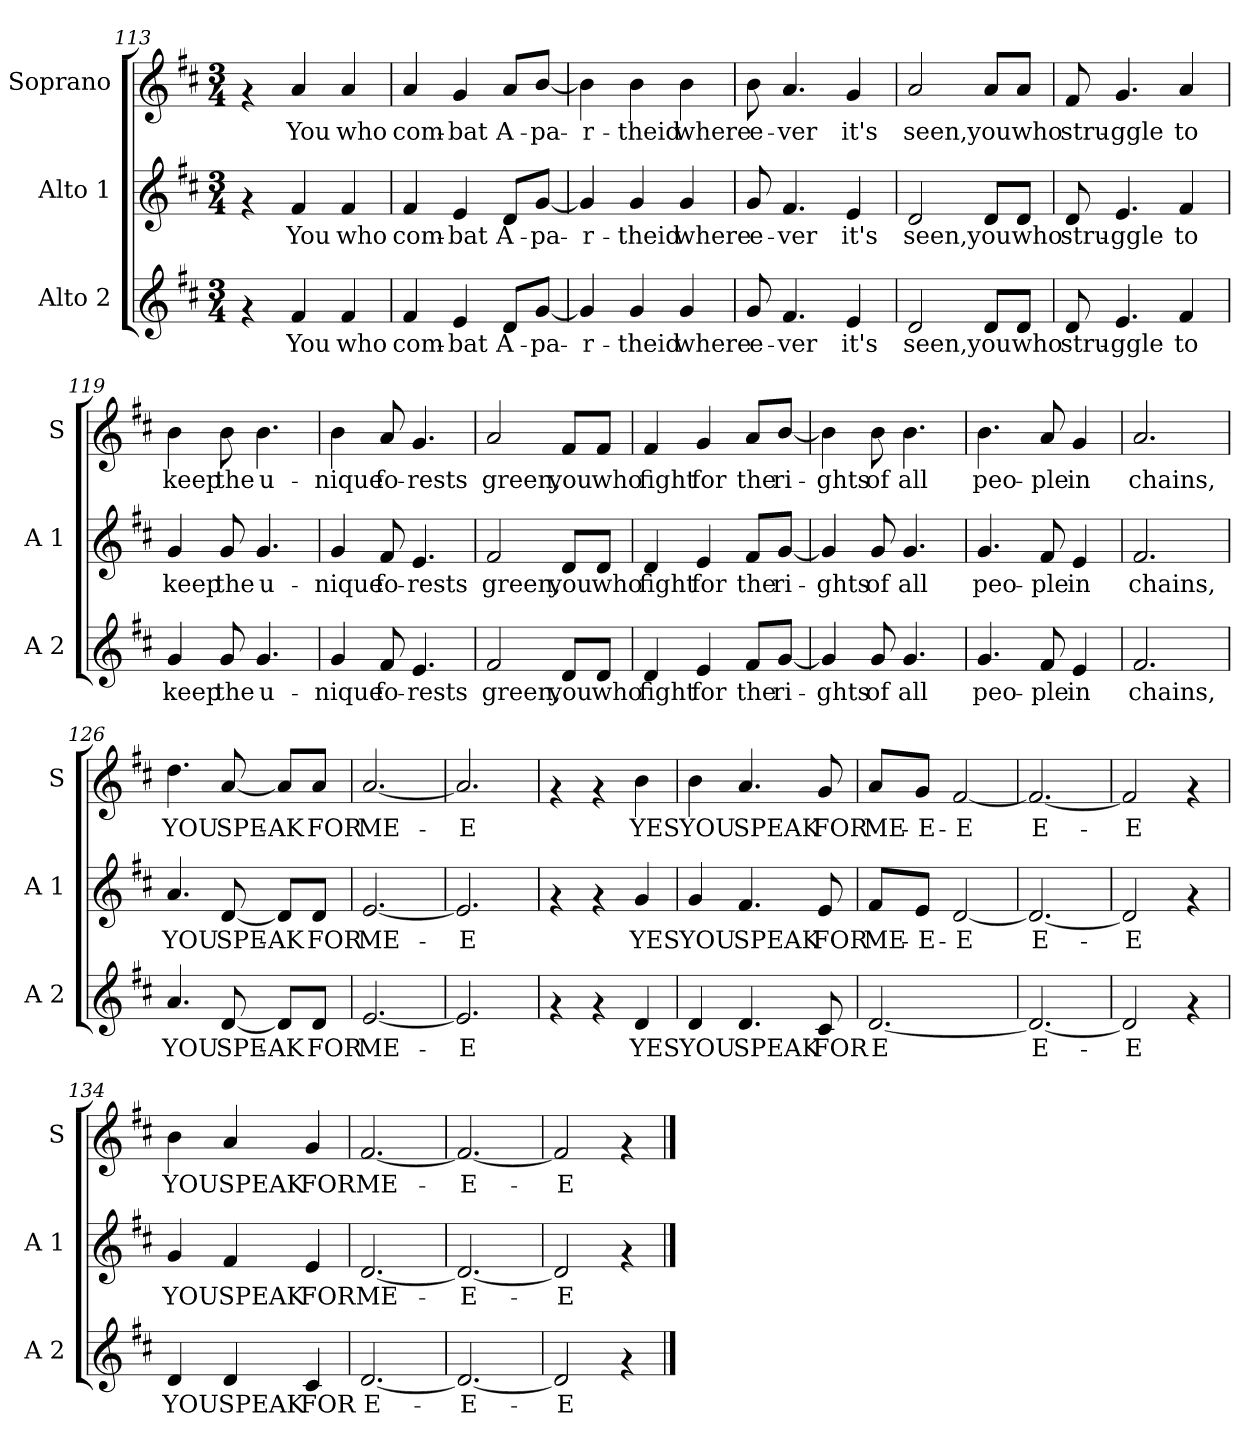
**kern	**text	**kern	**text	**kern	**text
*part3	*part3	*part2	*part2	*part1	*part1
*staff3	*staff3	*staff2	*staff2	*staff1	*staff1
*I"Alto 2	*	*I"Alto 1	*	*I"Soprano	*
*I'A 2	*	*I'A 1	*	*I'S	*
*clefG2	*	*clefG2	*	*clefG2	*
*k[f#c#]	*	*k[f#c#]	*	*k[f#c#]	*
*D:	*	*D:	*	*D:	*
*M3/4	*	*M3/4	*	*M3/4	*
=113	=113	=113	=113	=113	=113
4rf	.	4rf	.	4rf	.
!	!LO:LY:b:cj	!	!LO:LY:b:cj	!	!LO:LY:b:cj
4f#/	You	4f#/	You	4a/	You
!	!LO:LY:b:cj	!	!LO:LY:b:cj	!	!LO:LY:b:cj
4f#/	who	4f#/	who	4a/	who
=114	=114	=114	=114	=114	=114
!	!LO:LY:b:cj	!	!LO:LY:b:cj	!	!LO:LY:b:cj
4f#/	com-	4f#/	com-	4a/	com-
!	!LO:LY:b:cj	!	!LO:LY:b:cj	!	!LO:LY:b:cj
4e/	-bat	4e/	-bat	4g/	-bat
!	!LO:LY:b:cj	!	!LO:LY:b:cj	!	!LO:LY:b:cj
8d/L	A-	8d/L	A-	8a/L	A-
!	!LO:LY:b:cj	!	!LO:LY:b:cj	!	!LO:LY:b:cj
[<8g/J	-pa-	[<8g/J	-pa-	[>8b/J	-pa-
=115	=115	=115	=115	=115	=115
!	!LO:LY:b:cj	!	!LO:LY:b:cj	!	!LO:LY:b:cj
4g/]	-r-	4g/]	-r-	4b\]	-r-
!	!LO:LY:b:cj	!	!LO:LY:b:cj	!	!LO:LY:b:cj
4g/	-theid	4g/	-theid	4b\	-theid
!	!LO:LY:b:cj	!	!LO:LY:b:cj	!	!LO:LY:b:cj
4g/	where	4g/	where	4b\	where
=116	=116	=116	=116	=116	=116
!	!LO:LY:b:cj	!	!LO:LY:b:cj	!	!LO:LY:b:cj
8g/	e-	8g/	e-	8b\	e-
!	!LO:LY:b:cj	!	!LO:LY:b:cj	!	!LO:LY:b:cj
4.f#/	-ver	4.f#/	-ver	4.a/	-ver
!	!LO:LY:b:cj	!	!LO:LY:b:cj	!	!LO:LY:b:cj
4e/	it's	4e/	it's	4g/	it's
=117	=117	=117	=117	=117	=117
!	!LO:LY:b:cj	!	!LO:LY:b:cj	!	!LO:LY:b:cj
2d/	seen,	2d/	seen,	2a/	seen,
!	!LO:LY:b:cj	!	!LO:LY:b:cj	!	!LO:LY:b:cj
8d/L	you	8d/L	you	8a/L	you
!	!LO:LY:b:cj	!	!LO:LY:b:cj	!	!LO:LY:b:cj
8d/J	who	8d/J	who	8a/J	who
!!LO:LB:g=z
=118	=118	=118	=118	=118	=118
!	!LO:LY:b:cj	!	!LO:LY:b:cj	!	!LO:LY:b:cj
8d/	stru-	8d/	stru-	8f#/	stru-
!	!LO:LY:b:cj	!	!LO:LY:b:cj	!	!LO:LY:b:cj
4.e/	-ggle	4.e/	-ggle	4.g/	-ggle
!	!LO:LY:b:cj	!	!LO:LY:b:cj	!	!LO:LY:b:cj
4f#/	to	4f#/	to	4a/	to
=119	=119	=119	=119	=119	=119
!	!LO:LY:b:cj	!	!LO:LY:b:cj	!	!LO:LY:b:cj
4g/	keep	4g/	keep	4b\	keep
!	!LO:LY:b:cj	!	!LO:LY:b:cj	!	!LO:LY:b:cj
8g/	the	8g/	the	8b\	the
!	!LO:LY:b:cj	!	!LO:LY:b:cj	!	!LO:LY:b:cj
4.g/	u-	4.g/	u-	4.b\	u-
=120	=120	=120	=120	=120	=120
!	!LO:LY:b:cj	!	!LO:LY:b:cj	!	!LO:LY:b:cj
4g/	-nique	4g/	-nique	4b\	-nique
!	!LO:LY:b:cj	!	!LO:LY:b:cj	!	!LO:LY:b:cj
8f#/	fo-	8f#/	fo-	8a/	fo-
!	!LO:LY:b:cj	!	!LO:LY:b:cj	!	!LO:LY:b:cj
4.e/	-rests	4.e/	-rests	4.g/	-rests
=121	=121	=121	=121	=121	=121
!	!LO:LY:b:cj	!	!LO:LY:b:cj	!	!LO:LY:b:cj
2f#/	green,	2f#/	green,	2a/	green,
!	!LO:LY:b:cj	!	!LO:LY:b:cj	!	!LO:LY:b:cj
8d/L	you	8d/L	you	8f#/L	you
!	!LO:LY:b:cj	!	!LO:LY:b:cj	!	!LO:LY:b:cj
8d/J	who	8d/J	who	8f#/J	who
=122	=122	=122	=122	=122	=122
!	!LO:LY:b:cj	!	!LO:LY:b:cj	!	!LO:LY:b:cj
4d/	fight	4d/	fight	4f#/	fight
!	!LO:LY:b:cj	!	!LO:LY:b:cj	!	!LO:LY:b:cj
4e/	for	4e/	for	4g/	for
!	!LO:LY:b:cj	!	!LO:LY:b:cj	!	!LO:LY:b:cj
8f#/L	the	8f#/L	the	8a/L	the
!	!LO:LY:b:cj	!	!LO:LY:b:cj	!	!LO:LY:b:cj
[<8g/J	ri-	[<8g/J	ri-	[>8b/J	ri-
=123	=123	=123	=123	=123	=123
!	!LO:LY:b:cj	!	!LO:LY:b:cj	!	!LO:LY:b:cj
4g/]	-ghts	4g/]	-ghts	4b\]	-ghts
!	!LO:LY:b:cj	!	!LO:LY:b:cj	!	!LO:LY:b:cj
8g/	of	8g/	of	8b\	of
!	!LO:LY:b:cj	!	!LO:LY:b:cj	!	!LO:LY:b:cj
4.g/	all	4.g/	all	4.b\	all
!!LO:LB:g=z
=124	=124	=124	=124	=124	=124
!	!LO:LY:b:cj	!	!LO:LY:b:cj	!	!LO:LY:b:cj
4.g/	peo-	4.g/	peo-	4.b\	peo-
!	!LO:LY:b:cj	!	!LO:LY:b:cj	!	!LO:LY:b:cj
8f#/	-ple	8f#/	-ple	8a/	-ple
!	!LO:LY:b:cj	!	!LO:LY:b:cj	!	!LO:LY:b:cj
4e/	in	4e/	in	4g/	in
=125	=125	=125	=125	=125	=125
!	!LO:LY:b:cj	!	!LO:LY:b:cj	!	!LO:LY:b:cj
2.f#/	chains,	2.f#/	chains,	2.a/	chains,
=126	=126	=126	=126	=126	=126
!	!LO:LY:b:cj	!	!LO:LY:b:cj	!	!LO:LY:b:cj
4.a/	YOU	4.a/	YOU	4.dd\	YOU
!	!LO:LY:b:cj	!	!LO:LY:b:cj	!	!LO:LY:b:cj
[<8d/	SPE-	[<8d/	SPE-	[<8a/	SPE-
!	!LO:LY:b:cj	!	!LO:LY:b:cj	!	!LO:LY:b:cj
8d/L]	-AK	8d/L]	-AK	8a/L]	-AK
!	!LO:LY:b:cj	!	!LO:LY:b:cj	!	!LO:LY:b:cj
8d/J	FOR	8d/J	FOR	8a/J	FOR
=127	=127	=127	=127	=127	=127
!	!LO:LY:b:cj	!	!LO:LY:b:cj	!	!LO:LY:b:cj
[<2.e/	ME-	[<2.e/	ME-	[<2.a/	ME-
=128	=128	=128	=128	=128	=128
!	!LO:LY:b:cj	!	!LO:LY:b:cj	!	!LO:LY:b:cj
2.e/]	-E	2.e/]	-E	2.a/]	-E
=129	=129	=129	=129	=129	=129
4rf	.	4rf	.	4rf	.
4rf	.	4rf	.	4rf	.
!	!LO:LY:b:cj	!	!LO:LY:b:cj	!	!LO:LY:b:cj
4d/	YES	4g/	YES	4b\	YES
=130	=130	=130	=130	=130	=130
!	!LO:LY:b:cj	!	!LO:LY:b:cj	!	!LO:LY:b:cj
4d/	YOU	4g/	YOU	4b\	YOU
!	!LO:LY:b:cj	!	!LO:LY:b:cj	!	!LO:LY:b:cj
4.d/	SPEAK	4.f#/	SPEAK	4.a/	SPEAK
!	!LO:LY:b:cj	!	!LO:LY:b:cj	!	!LO:LY:b:cj
8c#/	FOR	8e/	FOR	8g/	FOR
!!LO:PB:g=z
=131	=131	=131	=131	=131	=131
!	!LO:LY:b:cj	!	!LO:LY:b:cj	!	!LO:LY:b:cj
[<2.d/	E	8f#/L	ME-	8a/L	ME-
!	!	!	!LO:LY:b:cj	!	!LO:LY:b:cj
.	.	8e/J	-E-	8g/J	-E-
!	!	!	!LO:LY:b:cj	!	!LO:LY:b:cj
.	.	[<2d/	-E	[<2f#/	-E
=132	=132	=132	=132	=132	=132
!	!LO:LY:b:cj	!	!LO:LY:b:cj	!	!LO:LY:b:cj
2.d/_<	E-	2.d/_<	E-	2.f#/_<	E-
=133	=133	=133	=133	=133	=133
!	!LO:LY:b:cj	!	!LO:LY:b:cj	!	!LO:LY:b:cj
2d/]	-E	2d/]	-E	2f#/]	-E
4rf	.	4rf	.	4rf	.
=134	=134	=134	=134	=134	=134
!	!LO:LY:b:cj	!	!LO:LY:b:cj	!	!LO:LY:b:cj
4d/	YOU	4g/	YOU	4b\	YOU
!	!LO:LY:b:cj	!	!LO:LY:b:cj	!	!LO:LY:b:cj
4d/	SPEAK	4f#/	SPEAK	4a/	SPEAK
!	!LO:LY:b:cj	!	!LO:LY:b:cj	!	!LO:LY:b:cj
4c#/	FOR	4e/	FOR	4g/	FOR
=135	=135	=135	=135	=135	=135
!	!LO:LY:b:cj	!	!LO:LY:b:cj	!	!LO:LY:b:cj
[<2.d/	E-	[<2.d/	ME-	[<2.f#/	ME-
=136	=136	=136	=136	=136	=136
!	!LO:LY:b:cj	!	!LO:LY:b:cj	!	!LO:LY:b:cj
2.d/_<	-E-	2.d/_<	-E-	2.f#/_<	-E-
=137	=137	=137	=137	=137	=137
!	!LO:LY:b:cj	!	!LO:LY:b:cj	!	!LO:LY:b:cj
2d/]	-E	2d/]	-E	2f#/]	-E
4rf	.	4rf	.	4rf	.
==	==	==	==	==	==
*-	*-	*-	*-	*-	*-
